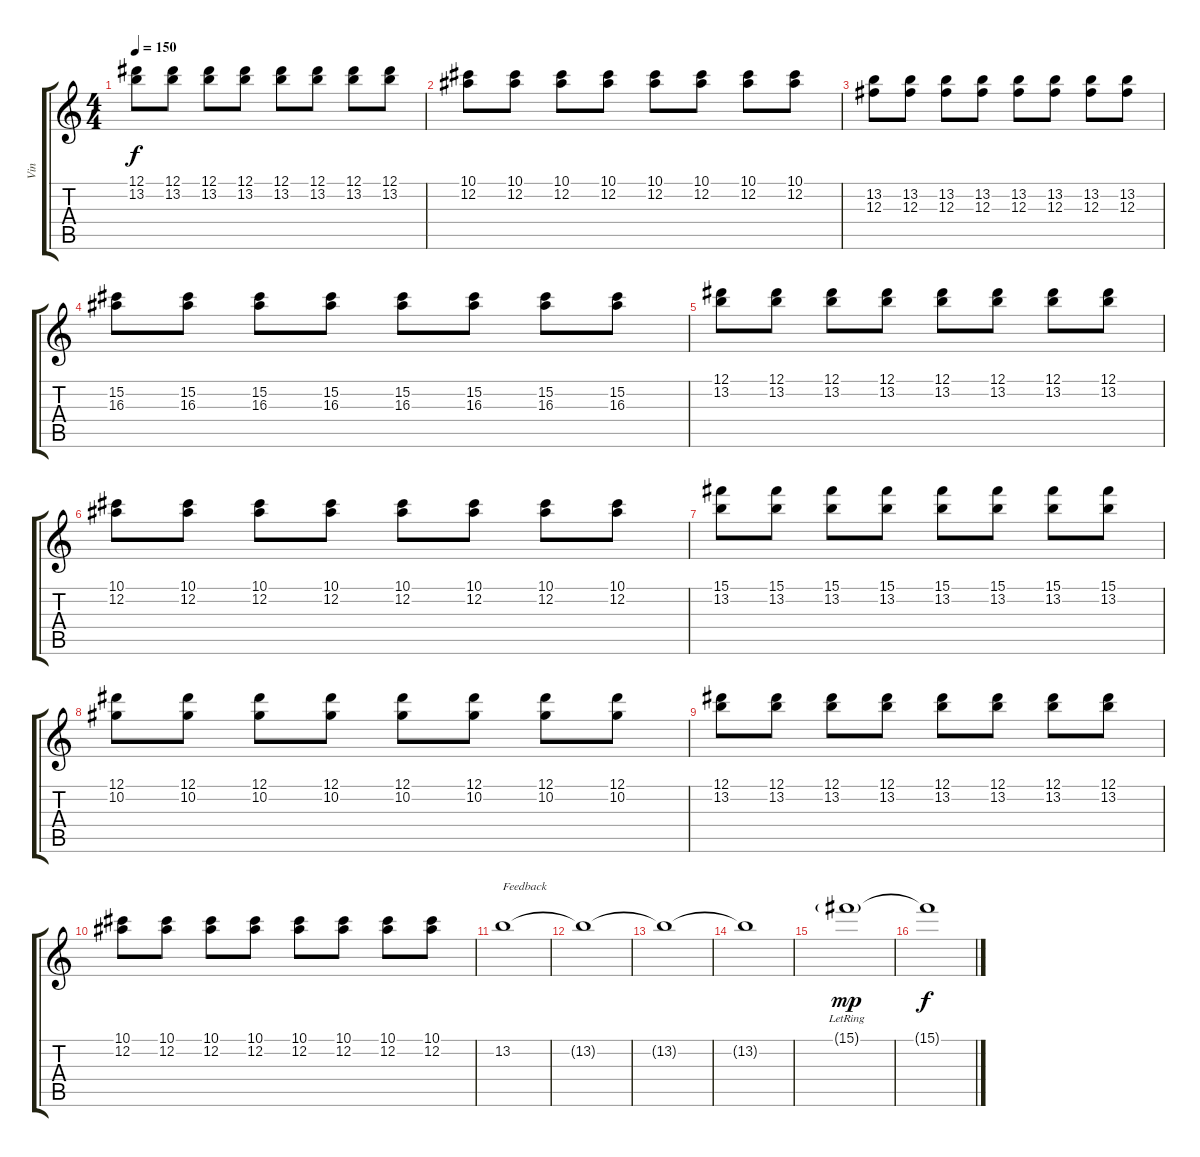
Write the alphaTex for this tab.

\track ("Vin" "Vin") {instrument distortionguitar}
\staff {score tabs}
\tuning (Eb4 Bb3 Gb3 Db3 Ab2 Eb2) {hide}
\ts (4 4)
\tempo 150
\clef g2
\ks c
(12.1 13.2).8{dy f} (12.1 13.2).8 (12.1 13.2).8 (12.1 13.2).8 (12.1 13.2).8 (12.1 13.2).8 (12.1 13.2).8 (12.1 13.2).8 |
(10.1 12.2).8 (10.1 12.2).8 (10.1 12.2).8 (10.1 12.2).8 (10.1 12.2).8 (10.1 12.2).8 (10.1 12.2).8 (10.1 12.2).8 |
(13.2 12.3).8 (13.2 12.3).8 (13.2 12.3).8 (13.2 12.3).8 (13.2 12.3).8 (13.2 12.3).8 (13.2 12.3).8 (13.2 12.3).8 |
(15.2 16.3).8 (15.2 16.3).8 (15.2 16.3).8 (15.2 16.3).8 (15.2 16.3).8 (15.2 16.3).8 (15.2 16.3).8 (15.2 16.3).8 |
(12.1 13.2).8 (12.1 13.2).8 (12.1 13.2).8 (12.1 13.2).8 (12.1 13.2).8 (12.1 13.2).8 (12.1 13.2).8 (12.1 13.2).8 |
(10.1 12.2).8 (10.1 12.2).8 (10.1 12.2).8 (10.1 12.2).8 (10.1 12.2).8 (10.1 12.2).8 (10.1 12.2).8 (10.1 12.2).8 |
(15.1 13.2).8 (15.1 13.2).8 (15.1 13.2).8 (15.1 13.2).8 (15.1 13.2).8 (15.1 13.2).8 (15.1 13.2).8 (15.1 13.2).8 |
(12.1 10.2).8 (12.1 10.2).8 (12.1 10.2).8 (12.1 10.2).8 (12.1 10.2).8 (12.1 10.2).8 (12.1 10.2).8 (12.1 10.2).8 |
(12.1 13.2).8 (12.1 13.2).8 (12.1 13.2).8 (12.1 13.2).8 (12.1 13.2).8 (12.1 13.2).8 (12.1 13.2).8 (12.1 13.2).8 |
(10.1 12.2).8 (10.1 12.2).8 (10.1 12.2).8 (10.1 12.2).8 (10.1 12.2).8 (10.1 12.2).8 (10.1 12.2).8 (10.1 12.2).8 |
13.2.1{txt "Feedback"} |
13.2{t}.1 |
13.2{t}.1 |
13.2{t}.1 |
15.1{g lr}.1{dy mp} |
15.1{t}.1{dy f}
